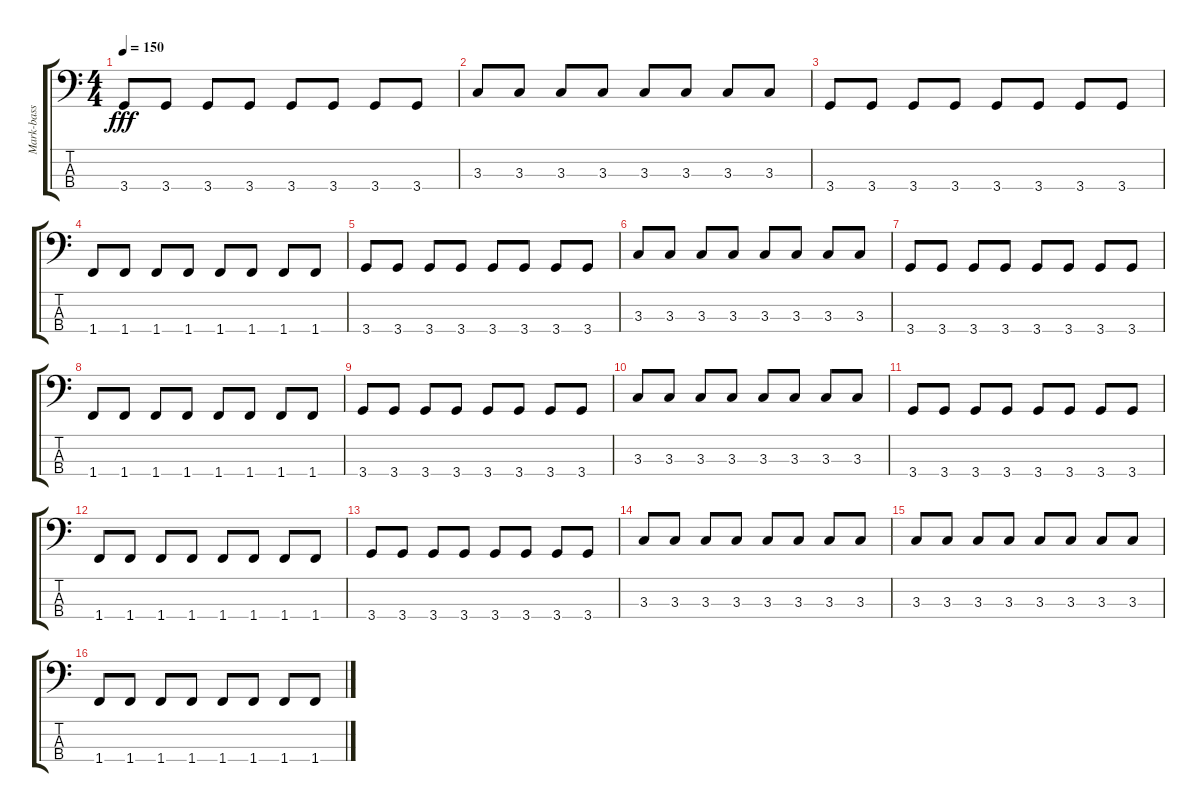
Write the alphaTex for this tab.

\track ("Mark-bass" "Mark-bass") {instrument electricbassfinger}
\staff {score tabs}
\tuning (G2 D2 A1 E1) {hide}
\ts (4 4)
\tempo 150
\clef f4
\ks c
3.4.8{dy fff} 3.4.8 3.4.8 3.4.8 3.4.8 3.4.8 3.4.8 3.4.8 |
3.3.8 3.3.8 3.3.8 3.3.8 3.3.8 3.3.8 3.3.8 3.3.8 |
3.4.8 3.4.8 3.4.8 3.4.8 3.4.8 3.4.8 3.4.8 3.4.8 |
1.4.8 1.4.8 1.4.8 1.4.8 1.4.8 1.4.8 1.4.8 1.4.8 |
3.4.8 3.4.8 3.4.8 3.4.8 3.4.8 3.4.8 3.4.8 3.4.8 |
3.3.8 3.3.8 3.3.8 3.3.8 3.3.8 3.3.8 3.3.8 3.3.8 |
3.4.8 3.4.8 3.4.8 3.4.8 3.4.8 3.4.8 3.4.8 3.4.8 |
1.4.8 1.4.8 1.4.8 1.4.8 1.4.8 1.4.8 1.4.8 1.4.8 |
3.4.8 3.4.8 3.4.8 3.4.8 3.4.8 3.4.8 3.4.8 3.4.8 |
3.3.8 3.3.8 3.3.8 3.3.8 3.3.8 3.3.8 3.3.8 3.3.8 |
3.4.8 3.4.8 3.4.8 3.4.8 3.4.8 3.4.8 3.4.8 3.4.8 |
1.4.8 1.4.8 1.4.8 1.4.8 1.4.8 1.4.8 1.4.8 1.4.8 |
3.4.8 3.4.8 3.4.8 3.4.8 3.4.8 3.4.8 3.4.8 3.4.8 |
3.3.8 3.3.8 3.3.8 3.3.8 3.3.8 3.3.8 3.3.8 3.3.8 |
3.3.8 3.3.8 3.3.8 3.3.8 3.3.8 3.3.8 3.3.8 3.3.8 |
1.4.8 1.4.8 1.4.8 1.4.8 1.4.8 1.4.8 1.4.8 1.4.8
